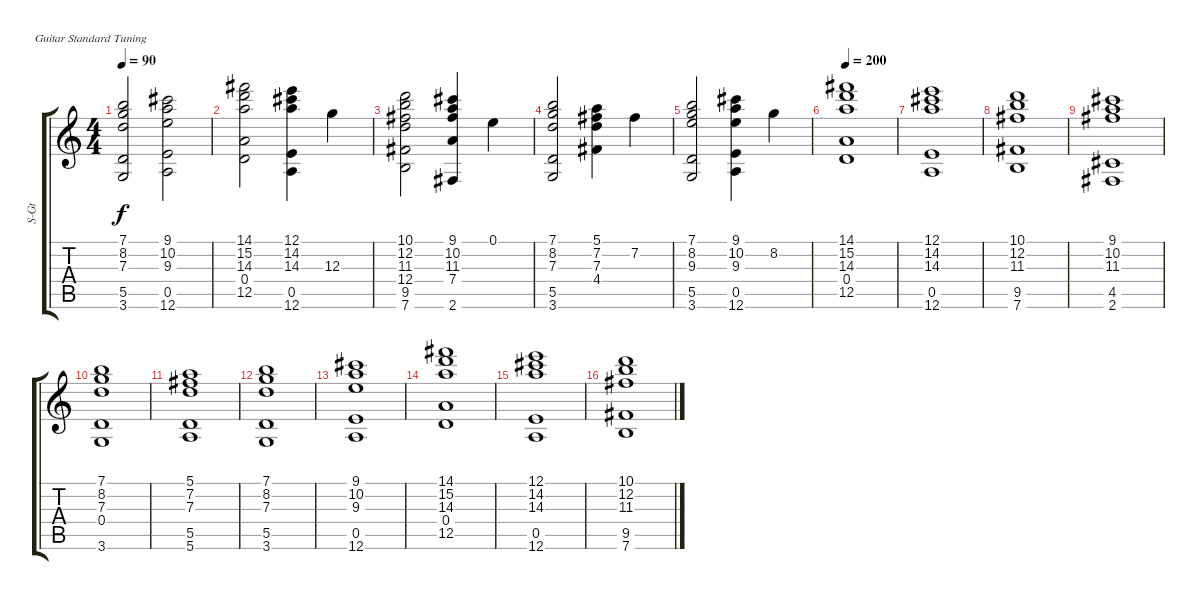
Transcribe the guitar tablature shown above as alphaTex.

\bracketExtendMode groupsimilarinstruments
\otherSystemsTrackNameOrientation horizontal
\track ("Violin" "S-Gt") {instrument violin}
\staff {score tabs}
\tuning (E4 B3 G3 D3 A2 E2)
\displaytranspose 12
\ts (4 4)
\beaming (8 2 2 2 2)
\tempo 90
\clef g2
\ks c
(7.1 8.2 7.3 5.5 3.6).2{dy f instrument violin} (9.1{acc #} 10.2 9.3 0.5 12.6).2 |
(14.1{acc #} 15.2 14.3 0.4 12.5).2 (12.1 14.2{acc #} 14.3 0.5 12.6).4 12.3.4 |
(10.1 12.2 11.3{acc #} 12.4 9.5{acc #} 7.6).2 (9.1{acc #} 10.2 11.3{acc #} 7.4 2.6{acc #}).4 0.1.4 |
(7.1 8.2 7.3 5.5 3.6).2 (5.1 7.2{acc #} 7.3 4.4{acc #}).4 7.2{acc #}.4 |
(7.1 8.2 9.3 5.5 3.6).2 (9.1{acc #} 10.2 9.3 0.5 12.6).4 8.2.4 |
\tempo 200
(14.1{acc #} 15.2 14.3 0.4 12.5).1 |
(12.1 14.2{acc #} 14.3 0.5 12.6).1 |
(10.1 12.2 11.3{acc #} 9.5{acc #} 7.6).1 |
(9.1{acc #} 10.2 11.3{acc #} 4.5{acc #} 2.6{acc #}).1 |
(7.1 8.2 7.3 0.4 3.6).1 |
(5.1 7.2{acc #} 7.3 5.5 5.6).1 |
(7.1 8.2 7.3 5.5 3.6).1 |
(9.1{acc #} 10.2 9.3 0.5 12.6).1 |
(14.1{acc #} 15.2 14.3 0.4 12.5).1 |
(12.1 14.2{acc #} 14.3 0.5 12.6).1 |
(10.1 12.2 11.3{acc #} 9.5{acc #} 7.6).1
